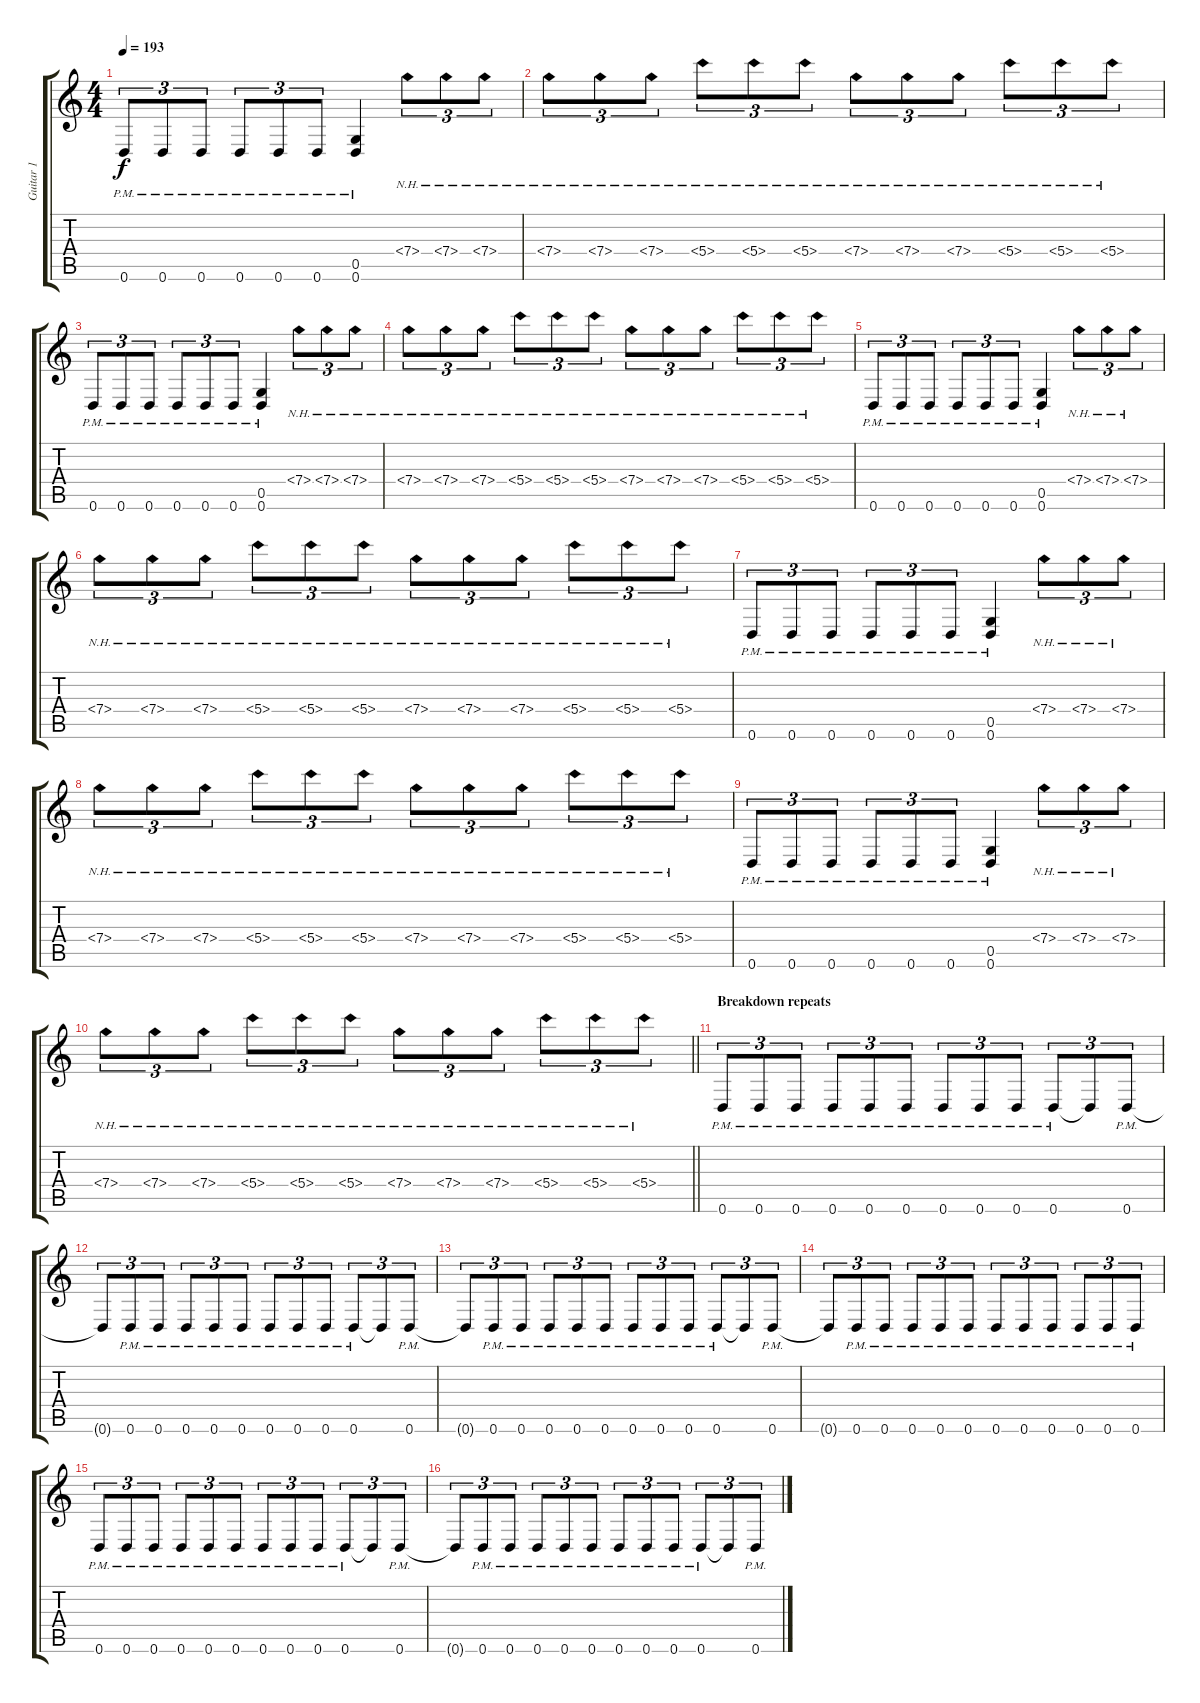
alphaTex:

\track ("Guitar 1" "Guitar 1") {instrument distortionguitar}
\staff {score tabs}
\tuning (D4 A3 F3 C3 G2 D2) {hide}
\ts (4 4)
\tempo 193
\clef g2
\ks c
0.6{pm}.8{tu (3 2) dy f} 0.6{pm}.8{tu (3 2)} 0.6{pm}.8{tu (3 2)} 0.6{pm}.8{tu (3 2)} 0.6{pm}.8{tu (3 2)} 0.6{pm}.8{tu (3 2)} (0.5{pm} 0.6{pm}).4 7.4{nh}.8{tu (3 2)} 7.4{nh}.8{tu (3 2)} 7.4{nh}.8{tu (3 2)} |
7.4{nh}.8{tu (3 2)} 7.4{nh}.8{tu (3 2)} 7.4{nh}.8{tu (3 2)} 5.4{nh}.8{tu (3 2)} 5.4{nh}.8{tu (3 2)} 5.4{nh}.8{tu (3 2)} 7.4{nh}.8{tu (3 2)} 7.4{nh}.8{tu (3 2)} 7.4{nh}.8{tu (3 2)} 5.4{nh}.8{tu (3 2)} 5.4{nh}.8{tu (3 2)} 5.4{nh}.8{tu (3 2)} |
0.6{pm}.8{tu (3 2)} 0.6{pm}.8{tu (3 2)} 0.6{pm}.8{tu (3 2)} 0.6{pm}.8{tu (3 2)} 0.6{pm}.8{tu (3 2)} 0.6{pm}.8{tu (3 2)} (0.5{pm} 0.6{pm}).4 7.4{nh}.8{tu (3 2)} 7.4{nh}.8{tu (3 2)} 7.4{nh}.8{tu (3 2)} |
7.4{nh}.8{tu (3 2)} 7.4{nh}.8{tu (3 2)} 7.4{nh}.8{tu (3 2)} 5.4{nh}.8{tu (3 2)} 5.4{nh}.8{tu (3 2)} 5.4{nh}.8{tu (3 2)} 7.4{nh}.8{tu (3 2)} 7.4{nh}.8{tu (3 2)} 7.4{nh}.8{tu (3 2)} 5.4{nh}.8{tu (3 2)} 5.4{nh}.8{tu (3 2)} 5.4{nh}.8{tu (3 2)} |
0.6{pm}.8{tu (3 2)} 0.6{pm}.8{tu (3 2)} 0.6{pm}.8{tu (3 2)} 0.6{pm}.8{tu (3 2)} 0.6{pm}.8{tu (3 2)} 0.6{pm}.8{tu (3 2)} (0.5{pm} 0.6{pm}).4 7.4{nh}.8{tu (3 2)} 7.4{nh}.8{tu (3 2)} 7.4{nh}.8{tu (3 2)} |
7.4{nh}.8{tu (3 2)} 7.4{nh}.8{tu (3 2)} 7.4{nh}.8{tu (3 2)} 5.4{nh}.8{tu (3 2)} 5.4{nh}.8{tu (3 2)} 5.4{nh}.8{tu (3 2)} 7.4{nh}.8{tu (3 2)} 7.4{nh}.8{tu (3 2)} 7.4{nh}.8{tu (3 2)} 5.4{nh}.8{tu (3 2)} 5.4{nh}.8{tu (3 2)} 5.4{nh}.8{tu (3 2)} |
0.6{pm}.8{tu (3 2)} 0.6{pm}.8{tu (3 2)} 0.6{pm}.8{tu (3 2)} 0.6{pm}.8{tu (3 2)} 0.6{pm}.8{tu (3 2)} 0.6{pm}.8{tu (3 2)} (0.5{pm} 0.6{pm}).4 7.4{nh}.8{tu (3 2)} 7.4{nh}.8{tu (3 2)} 7.4{nh}.8{tu (3 2)} |
7.4{nh}.8{tu (3 2)} 7.4{nh}.8{tu (3 2)} 7.4{nh}.8{tu (3 2)} 5.4{nh}.8{tu (3 2)} 5.4{nh}.8{tu (3 2)} 5.4{nh}.8{tu (3 2)} 7.4{nh}.8{tu (3 2)} 7.4{nh}.8{tu (3 2)} 7.4{nh}.8{tu (3 2)} 5.4{nh}.8{tu (3 2)} 5.4{nh}.8{tu (3 2)} 5.4{nh}.8{tu (3 2)} |
0.6{pm}.8{tu (3 2)} 0.6{pm}.8{tu (3 2)} 0.6{pm}.8{tu (3 2)} 0.6{pm}.8{tu (3 2)} 0.6{pm}.8{tu (3 2)} 0.6{pm}.8{tu (3 2)} (0.5{pm} 0.6{pm}).4 7.4{nh}.8{tu (3 2)} 7.4{nh}.8{tu (3 2)} 7.4{nh}.8{tu (3 2)} |
\barLineRight lightlight
7.4{nh}.8{tu (3 2)} 7.4{nh}.8{tu (3 2)} 7.4{nh}.8{tu (3 2)} 5.4{nh}.8{tu (3 2)} 5.4{nh}.8{tu (3 2)} 5.4{nh}.8{tu (3 2)} 7.4{nh}.8{tu (3 2)} 7.4{nh}.8{tu (3 2)} 7.4{nh}.8{tu (3 2)} 5.4{nh}.8{tu (3 2)} 5.4{nh}.8{tu (3 2)} 5.4{nh}.8{tu (3 2)} |
\section ("" "Breakdown repeats")
0.6{pm}.8{tu (3 2)} 0.6{pm}.8{tu (3 2)} 0.6{pm}.8{tu (3 2)} 0.6{pm}.8{tu (3 2)} 0.6{pm}.8{tu (3 2)} 0.6{pm}.8{tu (3 2)} 0.6{pm}.8{tu (3 2)} 0.6{pm}.8{tu (3 2)} 0.6{pm}.8{tu (3 2)} 0.6{pm}.8{tu (3 2)} 0.6{t}.8{tu (3 2)} 0.6{pm}.8{tu (3 2)} |
0.6{t}.8{tu (3 2)} 0.6{pm}.8{tu (3 2)} 0.6{pm}.8{tu (3 2)} 0.6{pm}.8{tu (3 2)} 0.6{pm}.8{tu (3 2)} 0.6{pm}.8{tu (3 2)} 0.6{pm}.8{tu (3 2)} 0.6{pm}.8{tu (3 2)} 0.6{pm}.8{tu (3 2)} 0.6{pm}.8{tu (3 2)} 0.6{t}.8{tu (3 2)} 0.6{pm}.8{tu (3 2)} |
0.6{t}.8{tu (3 2)} 0.6{pm}.8{tu (3 2)} 0.6{pm}.8{tu (3 2)} 0.6{pm}.8{tu (3 2)} 0.6{pm}.8{tu (3 2)} 0.6{pm}.8{tu (3 2)} 0.6{pm}.8{tu (3 2)} 0.6{pm}.8{tu (3 2)} 0.6{pm}.8{tu (3 2)} 0.6{pm}.8{tu (3 2)} 0.6{t}.8{tu (3 2)} 0.6{pm}.8{tu (3 2)} |
0.6{t}.8{tu (3 2)} 0.6{pm}.8{tu (3 2)} 0.6{pm}.8{tu (3 2)} 0.6{pm}.8{tu (3 2)} 0.6{pm}.8{tu (3 2)} 0.6{pm}.8{tu (3 2)} 0.6{pm}.8{tu (3 2)} 0.6{pm}.8{tu (3 2)} 0.6{pm}.8{tu (3 2)} 0.6{pm}.8{tu (3 2)} 0.6{pm}.8{tu (3 2)} 0.6{pm}.8{tu (3 2)} |
0.6{pm}.8{tu (3 2)} 0.6{pm}.8{tu (3 2)} 0.6{pm}.8{tu (3 2)} 0.6{pm}.8{tu (3 2)} 0.6{pm}.8{tu (3 2)} 0.6{pm}.8{tu (3 2)} 0.6{pm}.8{tu (3 2)} 0.6{pm}.8{tu (3 2)} 0.6{pm}.8{tu (3 2)} 0.6{pm}.8{tu (3 2)} 0.6{t}.8{tu (3 2)} 0.6{pm}.8{tu (3 2)} |
0.6{t}.8{tu (3 2)} 0.6{pm}.8{tu (3 2)} 0.6{pm}.8{tu (3 2)} 0.6{pm}.8{tu (3 2)} 0.6{pm}.8{tu (3 2)} 0.6{pm}.8{tu (3 2)} 0.6{pm}.8{tu (3 2)} 0.6{pm}.8{tu (3 2)} 0.6{pm}.8{tu (3 2)} 0.6{pm}.8{tu (3 2)} 0.6{t}.8{tu (3 2)} 0.6{pm}.8{tu (3 2)}
